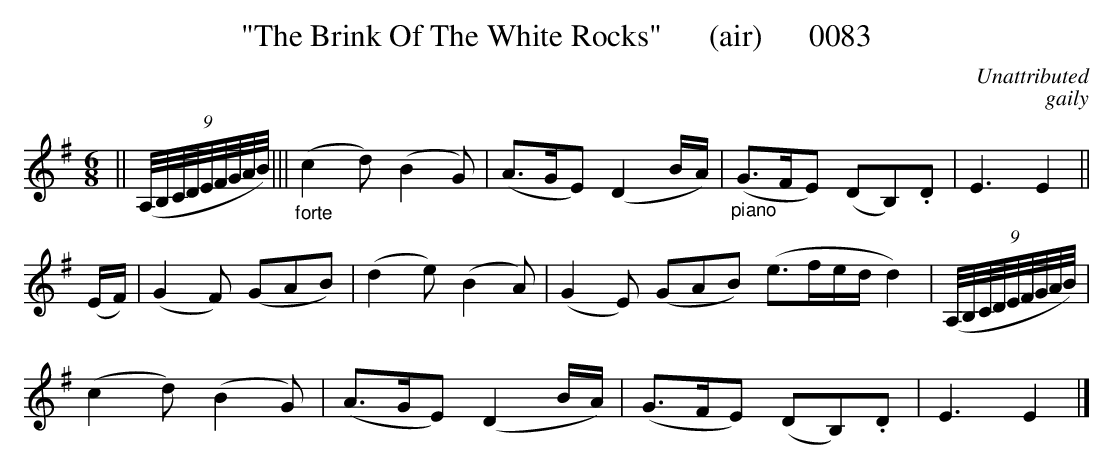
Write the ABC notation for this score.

X:1
T:"The Brink Of The White Rocks"      (air)      0083
C:Unattributed
C:gaily
M:6/8
L:1/8
K:G
||(9(A,/4B,/4C/4D/4E/4F/4G/4A/4B/4)|||"_forte"(c2d) (B2G)|(A3/2G/2E) (D2B/2A/2)|"_piano"(G3/2F/2E) (DB,).D|E3E2||
(E/2F/2)|(G2F) (GAB)|(d2e) (B2A)|(G2E) (GAB) (e3/2f/2e/2d/2 d2)|(9(A,/4B,/4C/4D/4E/4F/4G/4A/4B/4)|
(c2d) (B2G)|(A3/2G/2E) (D2B/2A/2)|(G3/2F/2E) (DB,).D|E3E2|]
